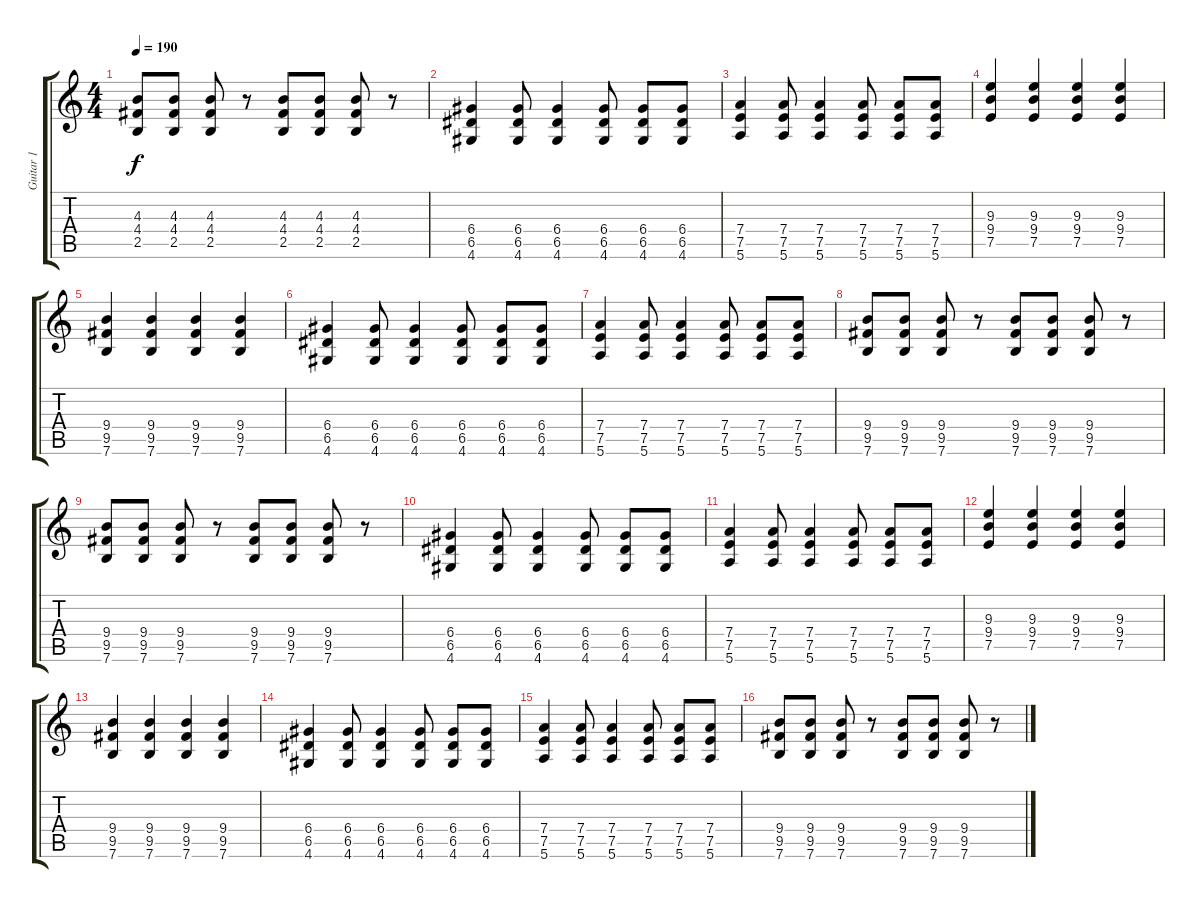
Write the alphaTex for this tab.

\track ("Guitar 1" "Guitar 1") {instrument distortionguitar}
\staff {score tabs}
\tuning (E4 B3 G3 D3 A2 E2) {hide}
\ts (4 4)
\tempo 190
\clef g2
\ks c
(4.3 4.4 2.5).8{dy f} (4.3 4.4 2.5).8 (4.3 4.4 2.5).8 r.8 (4.3 4.4 2.5).8 (4.3 4.4 2.5).8 (4.3 4.4 2.5).8 r.8 |
(6.4 6.5 4.6).4 (6.4 6.5 4.6).8 (6.4 6.5 4.6).4 (6.4 6.5 4.6).8 (6.4 6.5 4.6).8 (6.4 6.5 4.6).8 |
(7.4 7.5 5.6).4 (7.4 7.5 5.6).8 (7.4 7.5 5.6).4 (7.4 7.5 5.6).8 (7.4 7.5 5.6).8 (7.4 7.5 5.6).8 |
(9.3 9.4 7.5).4 (9.3 9.4 7.5).4 (9.3 9.4 7.5).4 (9.3 9.4 7.5).4 |
(9.4 9.5 7.6).4 (9.4 9.5 7.6).4 (9.4 9.5 7.6).4 (9.4 9.5 7.6).4 |
(6.4 6.5 4.6).4 (6.4 6.5 4.6).8 (6.4 6.5 4.6).4 (6.4 6.5 4.6).8 (6.4 6.5 4.6).8 (6.4 6.5 4.6).8 |
(7.4 7.5 5.6).4 (7.4 7.5 5.6).8 (7.4 7.5 5.6).4 (7.4 7.5 5.6).8 (7.4 7.5 5.6).8 (7.4 7.5 5.6).8 |
(9.4 9.5 7.6).8 (9.4 9.5 7.6).8 (9.4 9.5 7.6).8 r.8 (9.4 9.5 7.6).8 (9.4 9.5 7.6).8 (9.4 9.5 7.6).8 r.8 |
(9.4 9.5 7.6).8 (9.4 9.5 7.6).8 (9.4 9.5 7.6).8 r.8 (9.4 9.5 7.6).8 (9.4 9.5 7.6).8 (9.4 9.5 7.6).8 r.8 |
(6.4 6.5 4.6).4 (6.4 6.5 4.6).8 (6.4 6.5 4.6).4 (6.4 6.5 4.6).8 (6.4 6.5 4.6).8 (6.4 6.5 4.6).8 |
(7.4 7.5 5.6).4 (7.4 7.5 5.6).8 (7.4 7.5 5.6).4 (7.4 7.5 5.6).8 (7.4 7.5 5.6).8 (7.4 7.5 5.6).8 |
(9.3 9.4 7.5).4 (9.3 9.4 7.5).4 (9.3 9.4 7.5).4 (9.3 9.4 7.5).4 |
(9.4 9.5 7.6).4 (9.4 9.5 7.6).4 (9.4 9.5 7.6).4 (9.4 9.5 7.6).4 |
(6.4 6.5 4.6).4 (6.4 6.5 4.6).8 (6.4 6.5 4.6).4 (6.4 6.5 4.6).8 (6.4 6.5 4.6).8 (6.4 6.5 4.6).8 |
(7.4 7.5 5.6).4 (7.4 7.5 5.6).8 (7.4 7.5 5.6).4 (7.4 7.5 5.6).8 (7.4 7.5 5.6).8 (7.4 7.5 5.6).8 |
(9.4 9.5 7.6).8 (9.4 9.5 7.6).8 (9.4 9.5 7.6).8 r.8 (9.4 9.5 7.6).8 (9.4 9.5 7.6).8 (9.4 9.5 7.6).8 r.8
